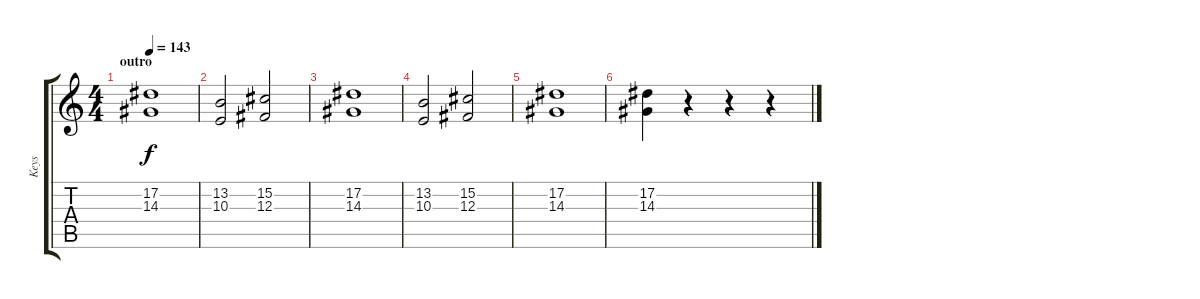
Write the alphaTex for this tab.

\track ("Keys" "Keys") {instrument synthstrings1}
\staff {score tabs}
\tuning (Eb4 Bb3 Gb3 Db3 Ab2 Eb2) {hide}
\ts (4 4)
\section ("" "outro")
\tempo 143
\clef g2
\ks c
(17.2 14.3).1{dy f} |
(13.2 10.3).2 (15.2 12.3).2 |
(17.2 14.3).1 |
(13.2 10.3).2 (15.2 12.3).2 |
(17.2 14.3).1 |
(17.2 14.3).4 r.4 r.4 r.4
